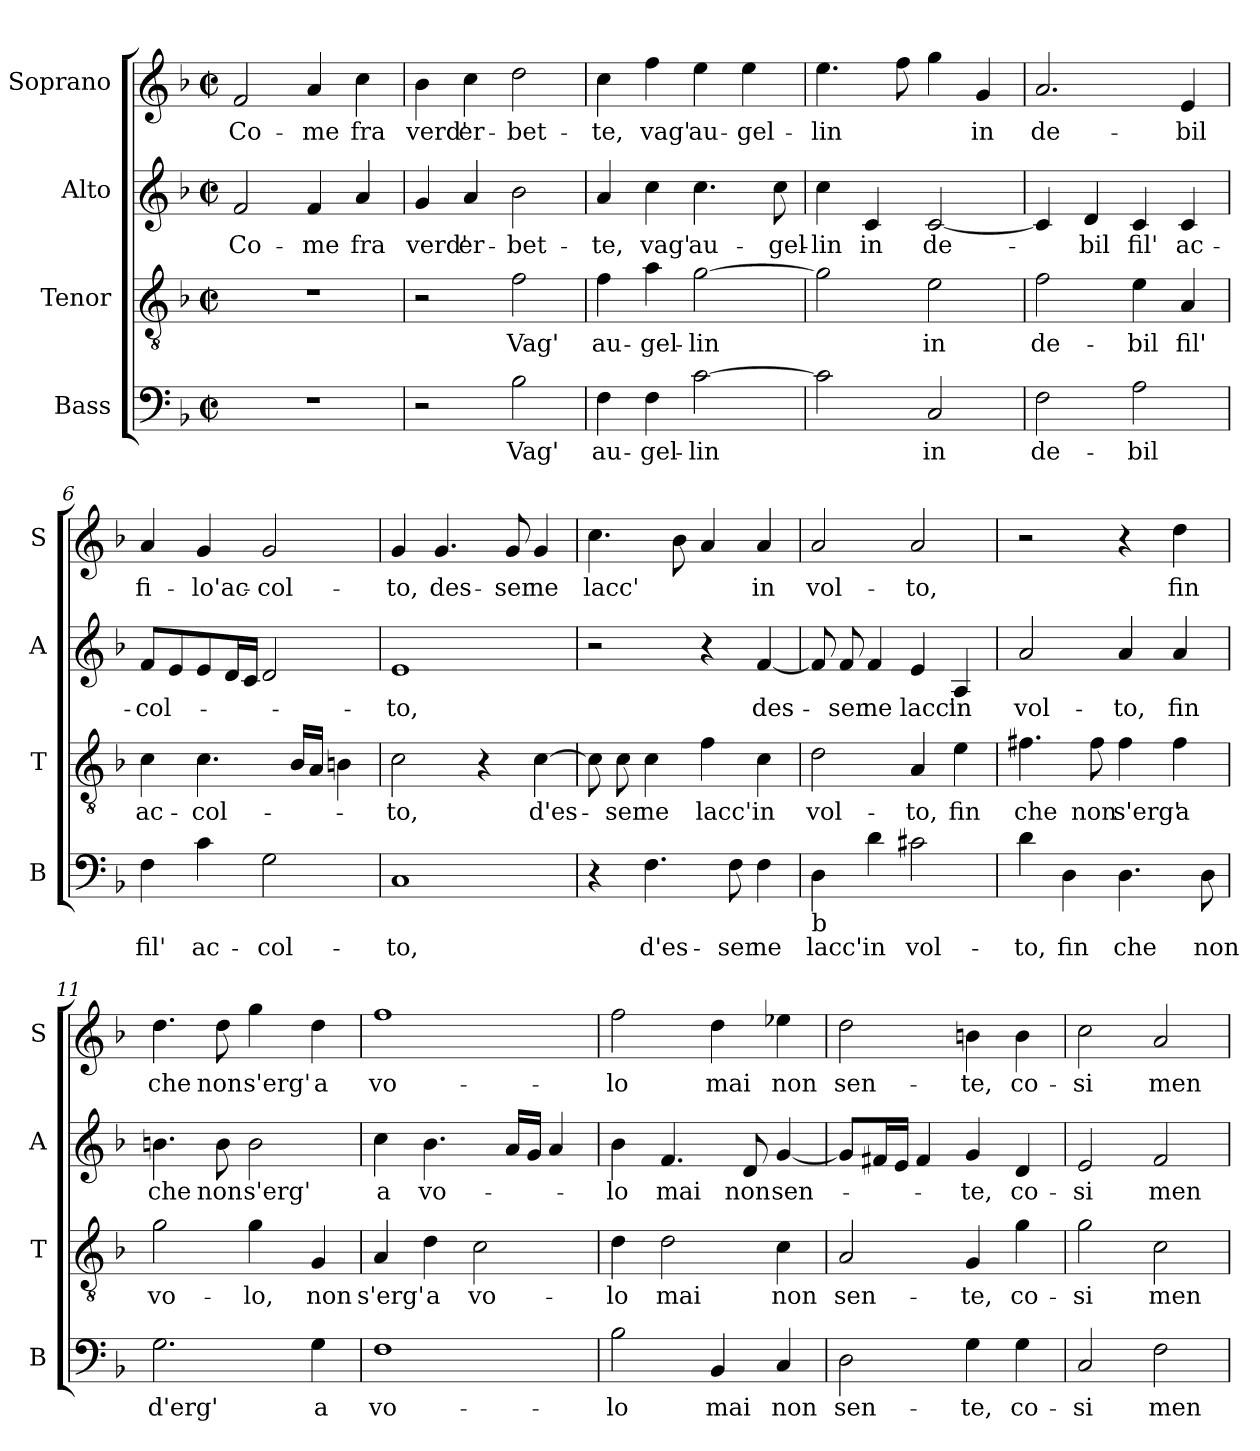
**kern	**text	**kern	**text	**kern	**text	**kern	**text
*part4	*part4	*part3	*part3	*part2	*part2	*part1	*part1
*staff4	*staff4	*staff3	*staff3	*staff2	*staff2	*staff1	*staff1
*I"Bass	*	*I"Tenor	*	*I"Alto	*	*I"Soprano	*
*I'B	*	*I'T	*	*I'A	*	*I'S	*
*clefF4	*	*clefGv2	*	*clefG2	*	*clefG2	*
*k[b-]	*	*k[b-]	*	*k[b-]	*	*k[b-]	*
*F:	*	*F:	*	*F:	*	*F:	*
*M2/2	*	*M2/2	*	*M2/2	*	*M2/2	*
*met(c|)	*	*met(c|)	*	*met(c|)	*	*met(c|)	*
=1	=1	=1	=1	=1	=1	=1	=1
!	!	!	!	!	!LO:LY:b	!	!LO:LY:b
1r	.	1r	.	2f/	Co-	2f/	Co-
!	!	!	!	!	!LO:LY:b	!	!LO:LY:b
.	.	.	.	4f/	-me	4a/	-me
!	!	!	!	!	!LO:LY:b	!	!LO:LY:b
.	.	.	.	4a/	fra	4cc\	fra
=2	=2	=2	=2	=2	=2	=2	=2
!	!	!	!	!	!LO:LY:b	!	!LO:LY:b
2r	.	2r	.	4g/	verd'	4b-\	verd'
!	!	!	!	!	!LO:LY:b	!	!LO:LY:b
.	.	.	.	4a/	er-	4cc\	er-
!	!LO:LY:b	!	!LO:LY:b	!	!LO:LY:b	!	!LO:LY:b
2B-\	Vag'	2f\	Vag'	2b-\	-bet-	2dd\	-bet-
=3	=3	=3	=3	=3	=3	=3	=3
!	!LO:LY:b	!	!LO:LY:b	!	!LO:LY:b	!	!LO:LY:b
4F\	au-	4f\	au-	4a/	-te,	4cc\	-te,
!	!LO:LY:b	!	!LO:LY:b	!	!LO:LY:b	!	!LO:LY:b
4F\	-gel-	4a\	-gel-	4cc\	vag'	4ff\	vag'
!	!LO:LY:b	!	!LO:LY:b	!	!LO:LY:b	!	!LO:LY:b
[2c\	-lin	[2g\	-lin	4.cc\	au-	4ee\	au-
!	!	!	!	!	!	!	!LO:LY:b
.	.	.	.	.	.	4ee\	-gel-
!	!	!	!	!	!LO:LY:b	!	!
.	.	.	.	8cc\	-gel-	.	.
=4	=4	=4	=4	=4	=4	=4	=4
!	!	!	!	!	!LO:LY:b	!	!LO:LY:b
2c\]	.	2g\]	.	4cc\	-lin	4.ee\	-lin
!	!	!	!	!	!LO:LY:b	!	!
.	.	.	.	4c/	in	.	.
.	.	.	.	.	.	8ff\	.
!	!LO:LY:b	!	!LO:LY:b	!	!LO:LY:b	!	!
2C/	in	2e\	in	[2c/	de-	4gg\	.
!	!	!	!	!	!	!	!LO:LY:b
.	.	.	.	.	.	4g/	in
=5	=5	=5	=5	=5	=5	=5	=5
!	!LO:LY:b	!	!LO:LY:b	!	!	!	!LO:LY:b
2F\	de-	2f\	de-	4c/]	.	2.a/	de-
!	!	!	!	!	!LO:LY:b	!	!
.	.	.	.	4d/	-bil	.	.
!	!LO:LY:b	!	!LO:LY:b	!	!LO:LY:b	!	!
2A\	-bil	4e\	-bil	4c/	fil'	.	.
!	!	!	!LO:LY:b	!	!LO:LY:b	!	!LO:LY:b
.	.	4A/	fil'	4c/	ac-	4e/	-bil
!!LO:LB:g=z
=6	=6	=6	=6	=6	=6	=6	=6
!	!LO:LY:b	!	!LO:LY:b	!	!LO:LY:b	!	!LO:LY:b
4F\	fil'	4c\	ac-	8f/L	-col-	4a/	fi-
.	.	.	.	8e/	.	.	.
!	!LO:LY:b	!	!LO:LY:b	!	!	!	!LO:LY:b
4c\	ac-	4.c\	-col-	8e/	.	4g/	-lo'ac-
.	.	.	.	16d/L	.	.	.
.	.	.	.	16c/JJ	.	.	.
!	!LO:LY:b	!	!	!	!	!	!LO:LY:b
2G\	-col-	.	.	2d/	.	2g/	-col-
.	.	16B-/LL	.	.	.	.	.
.	.	16A/JJ	.	.	.	.	.
.	.	4Bn\	.	.	.	.	.
=7	=7	=7	=7	=7	=7	=7	=7
!	!LO:LY:b	!	!LO:LY:b	!	!LO:LY:b	!	!LO:LY:b
1C	-to,	2c\	-to,	1e	-to,	4g/	-to,
!	!	!	!	!	!	!	!LO:LY:b
.	.	.	.	.	.	4.g/	des-
.	.	4r	.	.	.	.	.
!	!	!	!	!	!	!	!LO:LY:b
.	.	.	.	.	.	8g/	-ser
!	!	!	!LO:LY:b	!	!	!	!LO:LY:b
.	.	[4c\	d'es-	.	.	4g/	ne
=8	=8	=8	=8	=8	=8	=8	=8
!	!	!	!	!	!	!	!LO:LY:b
4r	.	8c\]	.	2r	.	4.cc\	lacc'
!	!	!	!LO:LY:b	!	!	!	!
.	.	8c\	-ser	.	.	.	.
!	!LO:LY:b	!	!LO:LY:b	!	!	!	!
4.F\	d'es-	4c\	ne	.	.	.	.
.	.	.	.	.	.	8b-\	.
!	!	!	!LO:LY:b	!	!	!	!
.	.	4f\	lacc'	4r	.	4a/	.
!	!LO:LY:b	!	!	!	!	!	!
8F\	-ser	.	.	.	.	.	.
!	!LO:LY:b	!	!LO:LY:b	!	!LO:LY:b	!	!LO:LY:b
4F\	ne	4c\	in	[4f/	des-	4a/	in
=9	=9	=9	=9	=9	=9	=9	=9
!LO:TX:b:t=b	!	!	!	!	!	!	!
!	!LO:LY:b	!	!LO:LY:b	!	!	!	!LO:LY:b
4D\	lacc'	2d\	vol-	8f/]	.	2a/	vol-
!	!	!	!	!	!LO:LY:b	!	!
.	.	.	.	8f/	-ser	.	.
!	!LO:LY:b	!	!	!	!LO:LY:b	!	!
4d\	in	.	.	4f/	ne	.	.
!	!LO:LY:b	!	!LO:LY:b	!	!LO:LY:b	!	!LO:LY:b
2c#X\	vol-	4A/	-to,	4e/	lacc'	2a/	-to,
!	!	!	!LO:LY:b	!	!LO:LY:b	!	!
.	.	4e\	fin	4A/	in	.	.
=10	=10	=10	=10	=10	=10	=10	=10
!	!LO:LY:b	!	!LO:LY:b	!	!LO:LY:b	!	!
4d\	-to,	4.f#X\	che	2a/	vol-	2r	.
!	!LO:LY:b	!	!	!	!	!	!
4D\	fin	.	.	.	.	.	.
!	!	!	!LO:LY:b	!	!	!	!
.	.	8f#\	non	.	.	.	.
!	!LO:LY:b	!	!LO:LY:b	!	!LO:LY:b	!	!
4.D\	che	4f#\	s'erg'	4a/	-to,	4r	.
!	!	!	!LO:LY:b	!	!LO:LY:b	!	!LO:LY:b
.	.	4f#\	a	4a/	fin	4dd\	fin
!	!LO:LY:b	!	!	!	!	!	!
8D\	non	.	.	.	.	.	.
=11	=11	=11	=11	=11	=11	=11	=11
!	!LO:LY:b	!	!LO:LY:b	!	!LO:LY:b	!	!LO:LY:b
2.G\	d'erg'	2g\	vo-	4.bn\	che	4.dd\	che
!	!	!	!	!	!LO:LY:b	!	!LO:LY:b
.	.	.	.	8b\	non	8dd\	non
!	!	!	!LO:LY:b	!	!LO:LY:b	!	!LO:LY:b
.	.	4g\	-lo,	2b\	s'erg'	4gg\	s'erg'
!	!LO:LY:b	!	!LO:LY:b	!	!	!	!LO:LY:b
4G\	a	4G/	non	.	.	4dd\	a
!!LO:LB:g=z
=12	=12	=12	=12	=12	=12	=12	=12
!	!LO:LY:b	!	!LO:LY:b	!	!LO:LY:b	!	!LO:LY:b
1F	vo-	4A/	s'erg'	4cc\	a	1ff	vo-
!	!	!	!LO:LY:b	!	!LO:LY:b	!	!
.	.	4d\	a	4.b-\	vo-	.	.
!	!	!	!LO:LY:b	!	!	!	!
.	.	2c\	vo-	.	.	.	.
.	.	.	.	16a/LL	.	.	.
.	.	.	.	16g/JJ	.	.	.
.	.	.	.	4a/	.	.	.
=13	=13	=13	=13	=13	=13	=13	=13
!	!LO:LY:b	!	!LO:LY:b	!	!LO:LY:b	!	!LO:LY:b
2B-\	-lo	4d\	-lo	4b-\	-lo	2ff\	-lo
!	!	!	!LO:LY:b	!	!LO:LY:b	!	!
.	.	2d\	mai	4.f/	mai	.	.
!	!LO:LY:b	!	!	!	!	!	!LO:LY:b
4BB-/	mai	.	.	.	.	4dd\	mai
!	!	!	!	!	!LO:LY:b	!	!
.	.	.	.	8d/	non	.	.
!	!LO:LY:b	!	!LO:LY:b	!	!LO:LY:b	!	!LO:LY:b
4C/	non	4c\	non	[4g/	sen-	4ee-X\	non
=14	=14	=14	=14	=14	=14	=14	=14
!	!LO:LY:b	!	!LO:LY:b	!	!	!	!LO:LY:b
2D\	sen-	2A/	sen-	8g/L]	.	2dd\	sen-
.	.	.	.	16f#X/L	.	.	.
.	.	.	.	16e/JJ	.	.	.
.	.	.	.	4f#/	.	.	.
!	!LO:LY:b	!	!LO:LY:b	!	!LO:LY:b	!	!LO:LY:b
4G\	-te,	4G/	-te,	4g/	-te,	4bn\	-te,
!	!LO:LY:b	!	!LO:LY:b	!	!LO:LY:b	!	!LO:LY:b
4G\	co-	4g\	co-	4d/	co-	4b\	co-
=15	=15	=15	=15	=15	=15	=15	=15
!	!LO:LY:b	!	!LO:LY:b	!	!LO:LY:b	!	!LO:LY:b
2C/	-si	2g\	-si	2e/	-si	2cc\	-si
!	!LO:LY:b	!	!LO:LY:b	!	!LO:LY:b	!	!LO:LY:b
2F\	men-	2c\	men-	2f/	men-	2a/	men-
=	=	=	=	=	=	=	=
*-	*-	*-	*-	*-	*-	*-	*-
